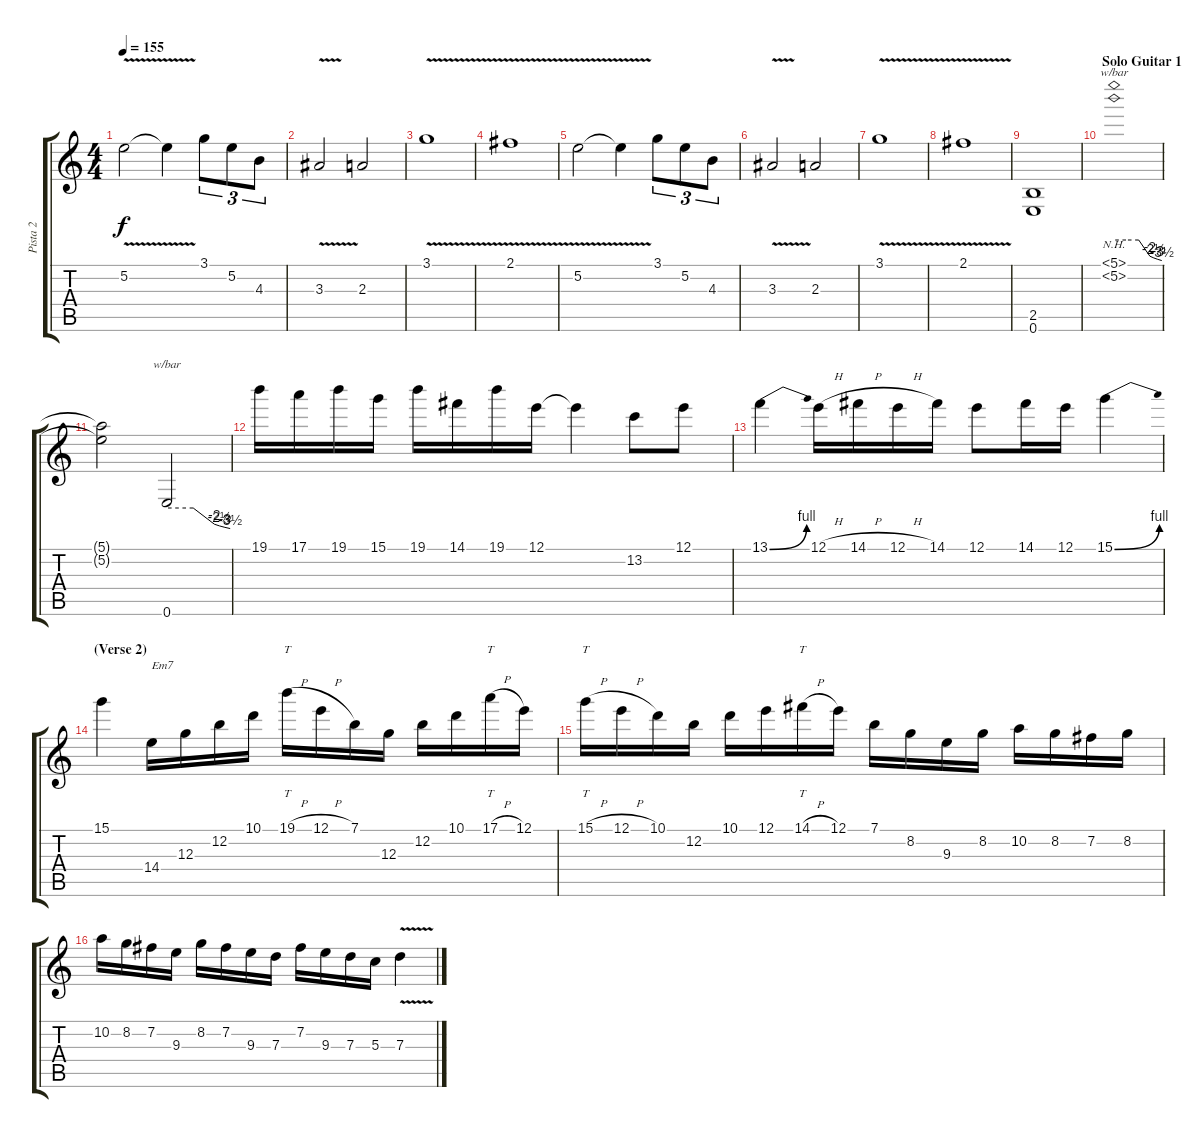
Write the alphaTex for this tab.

\track ("Pista 2" "Pista 2") {instrument distortionguitar}
\staff {score tabs}
\tuning (E4 B3 G3 D3 A2 E2) {hide}
\ts (4 4)
\tempo 155
\clef g2
\ks c
5.2{v}.2{dy f volume 16 balance 8} 5.2{t}.4 3.1.8{tu (3 2)} 5.2.8{tu (3 2)} 4.3.8{tu (3 2)} |
3.3{v}.2 2.3.2 |
3.1{v}.1 |
2.1{v}.1 |
5.2{v}.2 5.2{t}.4 3.1.8{tu (3 2)} 5.2.8{tu (3 2)} 4.3.8{tu (3 2)} |
3.3{v}.2 2.3.2 |
3.1{v}.1 |
2.1{v}.1 |
(2.5 0.6).1 |
\section ("" "Solo Guitar 1")
(5.1{nh} 5.2{nh}).1{tbe (custom default 0 0 15 0 31 0 45 -8 50 -10 55 -12 60 -14) volume 16 balance 8} |
(5.1{t} 5.2{t}).2 0.6.2{tbe (custom default 0 0 25 0 45 -8 50 -10 55 -12 60 -14)} |
19.1.16 17.1.16 19.1.16 15.1.16 19.1.16 14.1.16 19.1.16 12.1.16 12.1{t}.4 13.2.8 12.1.8 |
13.1{be (bend 0 0 60 4)}.4 12.1{h}.16 14.1{h}.16 12.1{h}.16 14.1.16 12.1.8 14.1.16 12.1.16 15.1{be (bend 0 0 60 4)}.4 |
\section ("" "(Verse 2)")
15.1.4 14.4.16{txt "Em7"} 12.3.16 12.2.16 10.1.16 19.1{h}.16{tt} 12.1{h}.16 7.1.16 12.3.16 12.2.16 10.1.16 17.1{h}.16{tt} 12.1.16 |
15.1{h}.16{tt} 12.1{h}.16 10.1.16 12.2.16 10.1.16 12.1.16 14.1{h}.16{tt} 12.1.16 7.1.16 8.2.16 9.3.16 8.2.16 10.2.16 8.2.16 7.2.16 8.2.16 |
10.2.16 8.2.16 7.2.16 9.3.16 8.2.16 7.2.16 9.3.16 7.3.16 7.2.16 9.3.16 7.3.16 5.3.16 7.3{v}.4
